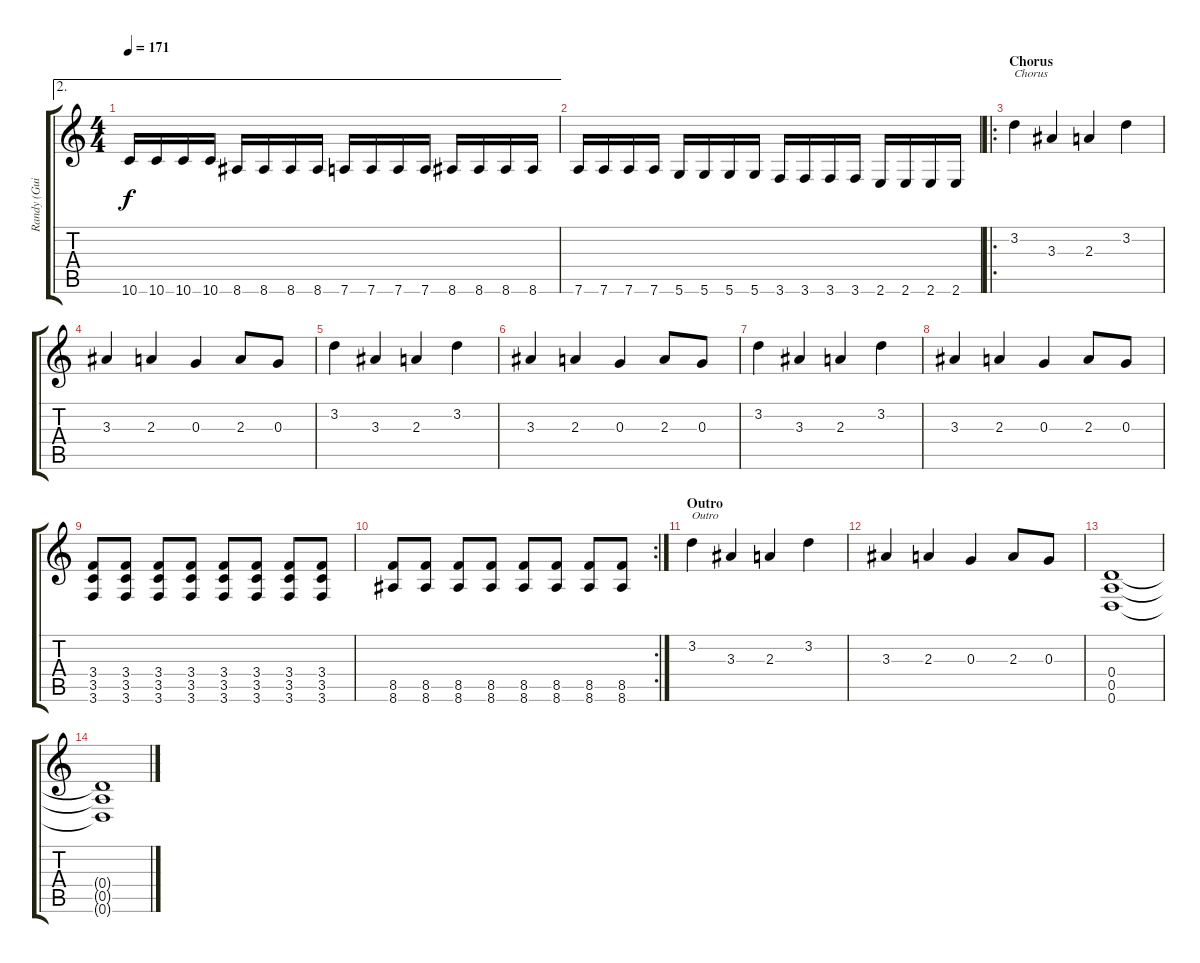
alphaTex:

\track ("Randy (Guitar)" "Randy (Gui") {instrument overdrivenguitar}
\staff {score tabs}
\tuning (E4 B3 G3 D3 A2 D2) {hide}
\ae 2
\ts (4 4)
\tempo 171
\clef g2
\ks c
10.6.16{dy f} 10.6.16 10.6.16 10.6.16 8.6.16 8.6.16 8.6.16 8.6.16 7.6.16 7.6.16 7.6.16 7.6.16 8.6.16 8.6.16 8.6.16 8.6.16 |
7.6.16 7.6.16 7.6.16 7.6.16 5.6.16 5.6.16 5.6.16 5.6.16 3.6.16 3.6.16 3.6.16 3.6.16 2.6.16 2.6.16 2.6.16 2.6.16 |
\ro
\section ("" "Chorus")
3.2.4{txt "Chorus"} 3.3.4 2.3.4 3.2.4 |
3.3.4 2.3.4 0.3.4 2.3.8 0.3.8 |
3.2.4 3.3.4 2.3.4 3.2.4 |
3.3.4 2.3.4 0.3.4 2.3.8 0.3.8 |
3.2.4 3.3.4 2.3.4 3.2.4 |
3.3.4 2.3.4 0.3.4 2.3.8 0.3.8 |
(3.4 3.5 3.6).8 (3.4 3.5 3.6).8 (3.4 3.5 3.6).8 (3.4 3.5 3.6).8 (3.4 3.5 3.6).8 (3.4 3.5 3.6).8 (3.4 3.5 3.6).8 (3.4 3.5 3.6).8 |
\rc 2
(8.5 8.6).8 (8.5 8.6).8 (8.5 8.6).8 (8.5 8.6).8 (8.5 8.6).8 (8.5 8.6).8 (8.5 8.6).8 (8.5 8.6).8 |
\section ("" "Outro")
3.2.4{txt "Outro"} 3.3.4 2.3.4 3.2.4 |
3.3.4 2.3.4 0.3.4 2.3.8 0.3.8 |
(0.4 0.5 0.6).1 |
(0.4{t} 0.5{t} 0.6{t}).1
